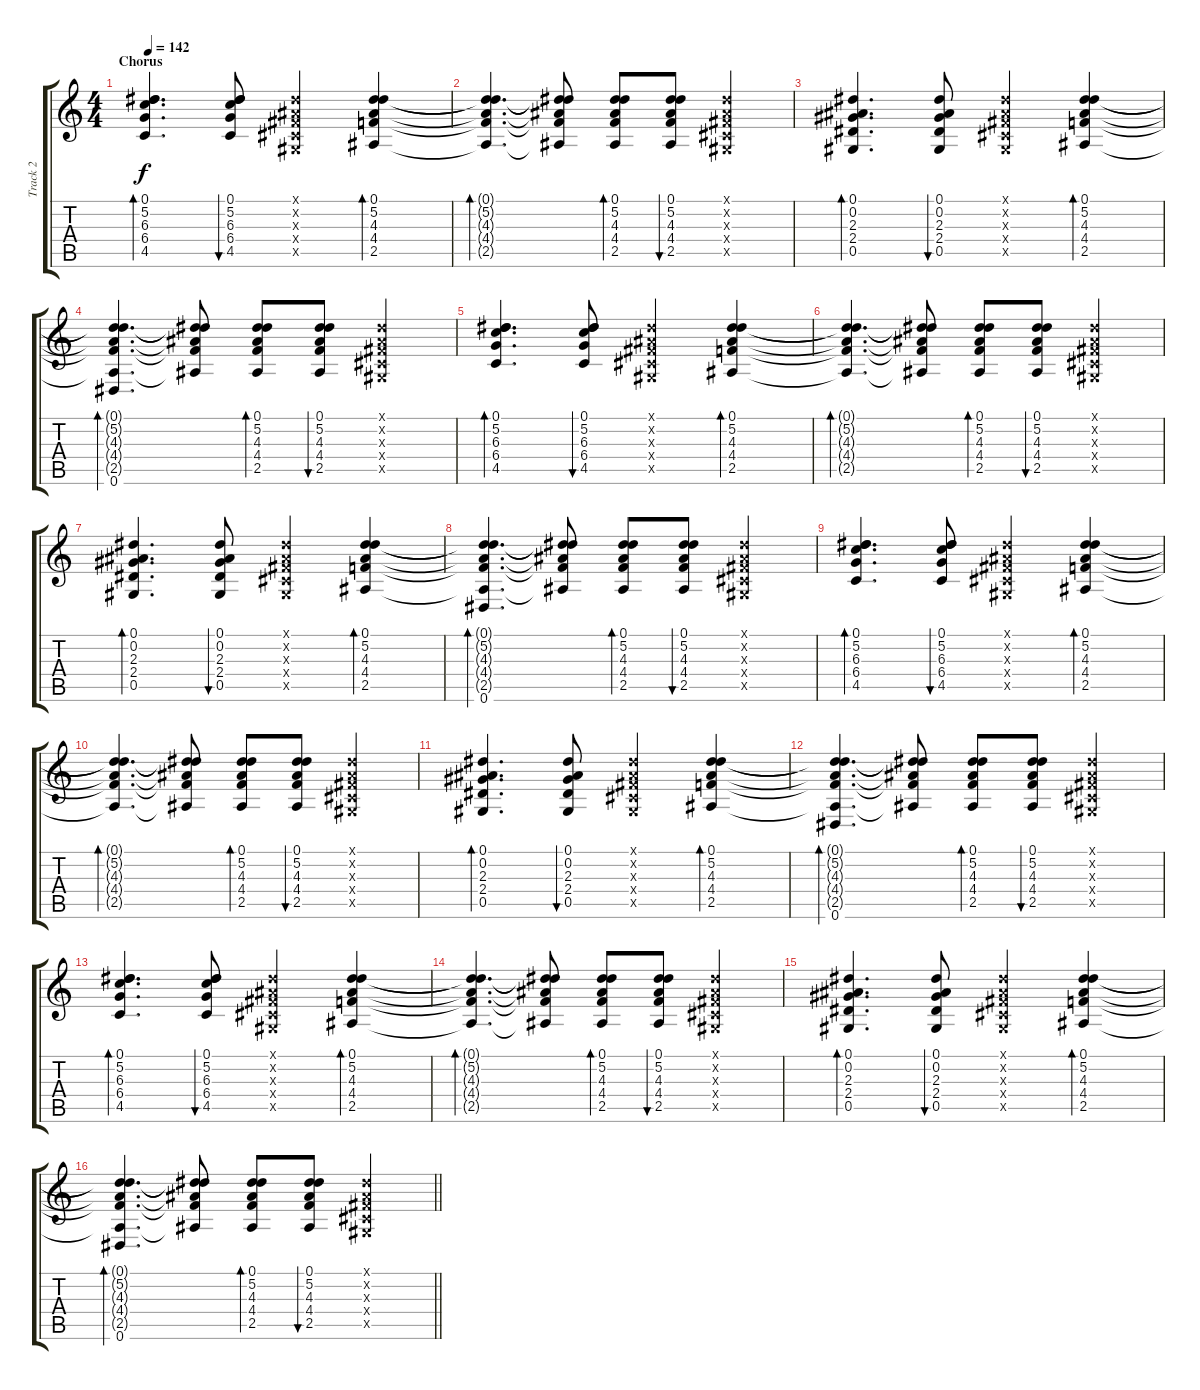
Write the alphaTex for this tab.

\track ("Track 2" "Track 2") {instrument acousticguitarsteel}
\staff {score tabs}
\tuning (Eb4 Bb3 Gb3 Db3 Ab2 Eb2) {hide}
\ts (4 4)
\section ("" "Chorus")
\tempo 142
\clef g2
\ks c
(0.1 5.2 6.3 6.4 4.5).4{d bd 60 dy f} (0.1 5.2 6.3 6.4 4.5).8{bu 60} (0.1{x} 0.2{x} 0.3{x} 0.4{x} 0.5{x}).4 (0.1 5.2 4.3 4.4 2.5).4{bd 60} |
(0.1{t} 5.2{t} 4.3{t} 4.4{t} 2.5{t}).4{d bd 60} (0.1{t} 5.2{t} 4.3{t} 4.4{t} 2.5{t}).8 (0.1 5.2 4.3 4.4 2.5).8{bd 60} (0.1 5.2 4.3 4.4 2.5).8{bu 60} (0.1{x} 0.2{x} 0.3{x} 0.4{x} 0.5{x}).4 |
(0.1 0.2 2.3 2.4 0.5).4{d bd 60} (0.1 0.2 2.3 2.4 0.5).8{bu 60} (0.1{x} 0.2{x} 0.3{x} 0.4{x} 0.5{x}).4 (0.1 5.2 4.3 4.4 2.5).4{bd 60} |
(0.1{t} 5.2{t} 4.3{t} 4.4{t} 2.5{t} 0.6).4{d bd 60} (0.1{t} 5.2{t} 4.3{t} 4.4{t} 2.5{t}).8 (0.1 5.2 4.3 4.4 2.5).8{bd 60} (0.1 5.2 4.3 4.4 2.5).8{bu 60} (0.1{x} 0.2{x} 0.3{x} 0.4{x} 0.5{x}).4 |
(0.1 5.2 6.3 6.4 4.5).4{d bd 60} (0.1 5.2 6.3 6.4 4.5).8{bu 60} (0.1{x} 0.2{x} 0.3{x} 0.4{x} 0.5{x}).4 (0.1 5.2 4.3 4.4 2.5).4{bd 60} |
(0.1{t} 5.2{t} 4.3{t} 4.4{t} 2.5{t}).4{d bd 60} (0.1{t} 5.2{t} 4.3{t} 4.4{t} 2.5{t}).8 (0.1 5.2 4.3 4.4 2.5).8{bd 60} (0.1 5.2 4.3 4.4 2.5).8{bu 60} (0.1{x} 0.2{x} 0.3{x} 0.4{x} 0.5{x}).4 |
(0.1 0.2 2.3 2.4 0.5).4{d bd 60} (0.1 0.2 2.3 2.4 0.5).8{bu 60} (0.1{x} 0.2{x} 0.3{x} 0.4{x} 0.5{x}).4 (0.1 5.2 4.3 4.4 2.5).4{bd 60} |
(0.1{t} 5.2{t} 4.3{t} 4.4{t} 2.5{t} 0.6).4{d bd 60} (0.1{t} 5.2{t} 4.3{t} 4.4{t} 2.5{t}).8 (0.1 5.2 4.3 4.4 2.5).8{bd 60} (0.1 5.2 4.3 4.4 2.5).8{bu 60} (0.1{x} 0.2{x} 0.3{x} 0.4{x} 0.5{x}).4 |
(0.1 5.2 6.3 6.4 4.5).4{d bd 60} (0.1 5.2 6.3 6.4 4.5).8{bu 60} (0.1{x} 0.2{x} 0.3{x} 0.4{x} 0.5{x}).4 (0.1 5.2 4.3 4.4 2.5).4{bd 60} |
(0.1{t} 5.2{t} 4.3{t} 4.4{t} 2.5{t}).4{d bd 60} (0.1{t} 5.2{t} 4.3{t} 4.4{t} 2.5{t}).8 (0.1 5.2 4.3 4.4 2.5).8{bd 60} (0.1 5.2 4.3 4.4 2.5).8{bu 60} (0.1{x} 0.2{x} 0.3{x} 0.4{x} 0.5{x}).4 |
(0.1 0.2 2.3 2.4 0.5).4{d bd 60} (0.1 0.2 2.3 2.4 0.5).8{bu 60} (0.1{x} 0.2{x} 0.3{x} 0.4{x} 0.5{x}).4 (0.1 5.2 4.3 4.4 2.5).4{bd 60} |
(0.1{t} 5.2{t} 4.3{t} 4.4{t} 2.5{t} 0.6).4{d bd 60} (0.1{t} 5.2{t} 4.3{t} 4.4{t} 2.5{t}).8 (0.1 5.2 4.3 4.4 2.5).8{bd 60} (0.1 5.2 4.3 4.4 2.5).8{bu 60} (0.1{x} 0.2{x} 0.3{x} 0.4{x} 0.5{x}).4 |
(0.1 5.2 6.3 6.4 4.5).4{d bd 60} (0.1 5.2 6.3 6.4 4.5).8{bu 60} (0.1{x} 0.2{x} 0.3{x} 0.4{x} 0.5{x}).4 (0.1 5.2 4.3 4.4 2.5).4{bd 60} |
(0.1{t} 5.2{t} 4.3{t} 4.4{t} 2.5{t}).4{d bd 60} (0.1{t} 5.2{t} 4.3{t} 4.4{t} 2.5{t}).8 (0.1 5.2 4.3 4.4 2.5).8{bd 60} (0.1 5.2 4.3 4.4 2.5).8{bu 60} (0.1{x} 0.2{x} 0.3{x} 0.4{x} 0.5{x}).4 |
(0.1 0.2 2.3 2.4 0.5).4{d bd 60} (0.1 0.2 2.3 2.4 0.5).8{bu 60} (0.1{x} 0.2{x} 0.3{x} 0.4{x} 0.5{x}).4 (0.1 5.2 4.3 4.4 2.5).4{bd 60} |
\barLineRight lightlight
(0.1{t} 5.2{t} 4.3{t} 4.4{t} 2.5{t} 0.6).4{d bd 60} (0.1{t} 5.2{t} 4.3{t} 4.4{t} 2.5{t}).8 (0.1 5.2 4.3 4.4 2.5).8{bd 60} (0.1 5.2 4.3 4.4 2.5).8{bu 60} (0.1{x} 0.2{x} 0.3{x} 0.4{x} 0.5{x}).4
